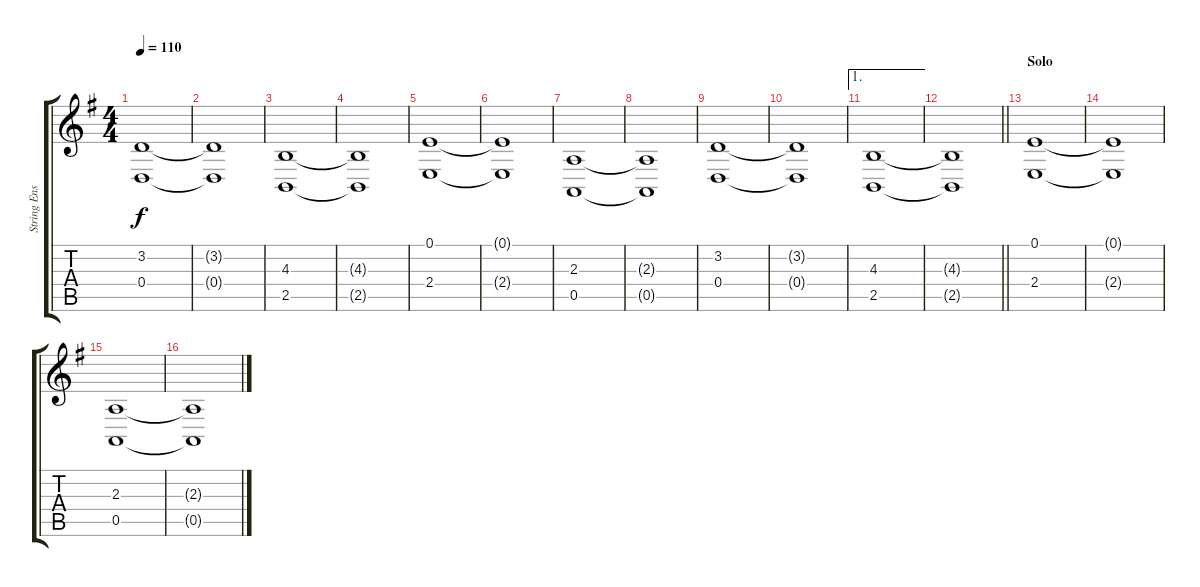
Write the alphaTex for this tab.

\track ("String Ensemble" "String Ens") {instrument stringensemble1}
\staff {score tabs}
\tuning (E4 B3 G3 D3 A2 E2) {hide}
\ts (4 4)
\tempo 110
\clef g2
\ks eminor
(3.2 0.4).1{dy f} |
(3.2{t} 0.4{t}).1 |
(4.3 2.5).1 |
(4.3{t} 2.5{t}).1 |
(0.1 2.4).1 |
(0.1{t} 2.4{t}).1 |
(2.3 0.5).1 |
(2.3{t} 0.5{t}).1 |
(3.2 0.4).1 |
(3.2{t} 0.4{t}).1 |
\ae 1
(4.3 2.5).1 |
\barLineRight lightlight
(4.3{t} 2.5{t}).1 |
\section ("" "Solo")
(0.1 2.4).1 |
(0.1{t} 2.4{t}).1 |
(2.3 0.5).1 |
(2.3{t} 0.5{t}).1
